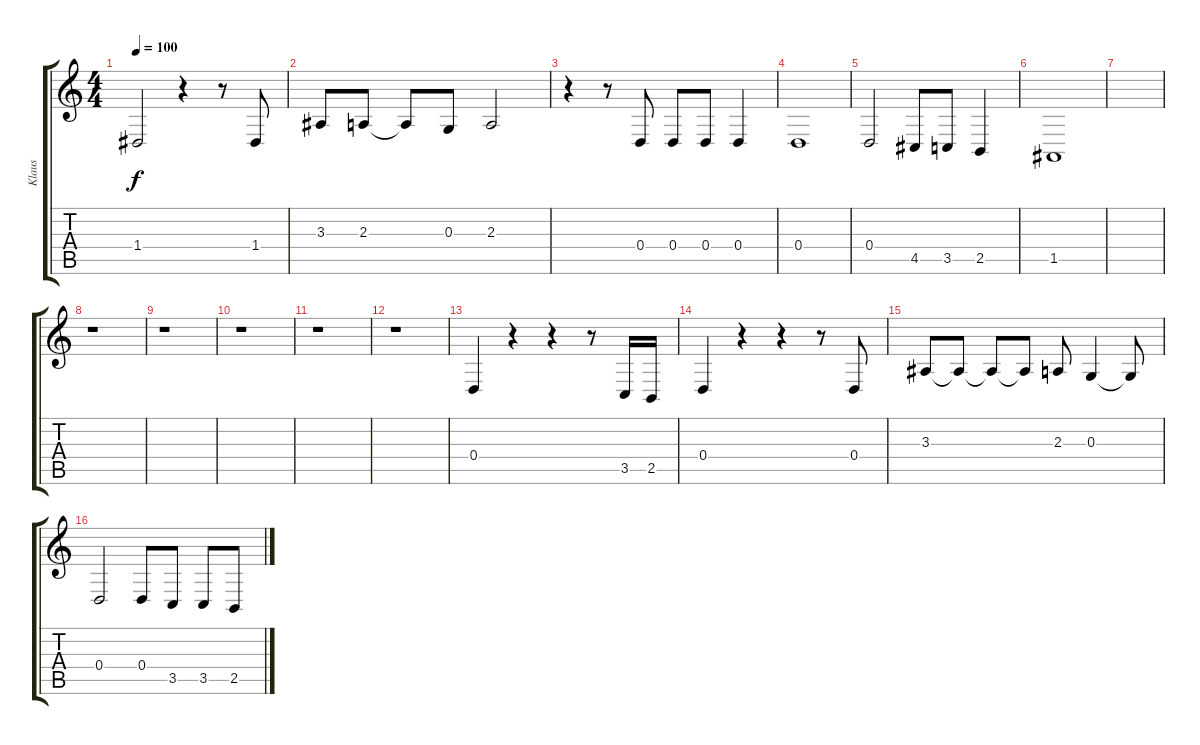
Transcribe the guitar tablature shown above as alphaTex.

\track ("Klaus" "Klaus") {instrument recorder}
\staff {score tabs}
\tuning (E4 B3 G3 D3 A2 E2) {hide}
\ts (4 4)
\tempo 100
\clef g2
\ks c
1.4{t}.2{dy f} r.4 r.8 1.4.8 |
3.3.8 2.3.8 2.3{t}.8 0.3.8 2.3.2 |
r.4 r.8 0.4.8 0.4.8 0.4.8 0.4.4 |
0.4.1 |
0.4.2 4.5.8 3.5.8 2.5.4 |
1.5.1 |
|
r.1 |
r.1 |
r.1 |
r.1 |
r.1 |
0.4.4 r.4 r.4 r.8 3.5.16 2.5.16 |
0.4.4 r.4 r.4 r.8 0.4.8 |
3.3.8 3.3{t}.8 3.3{t}.8 3.3{t}.8 2.3.8 0.3.4 0.3{t}.8 |
0.4.2 0.4.8 3.5.8 3.5.8 2.5.8
